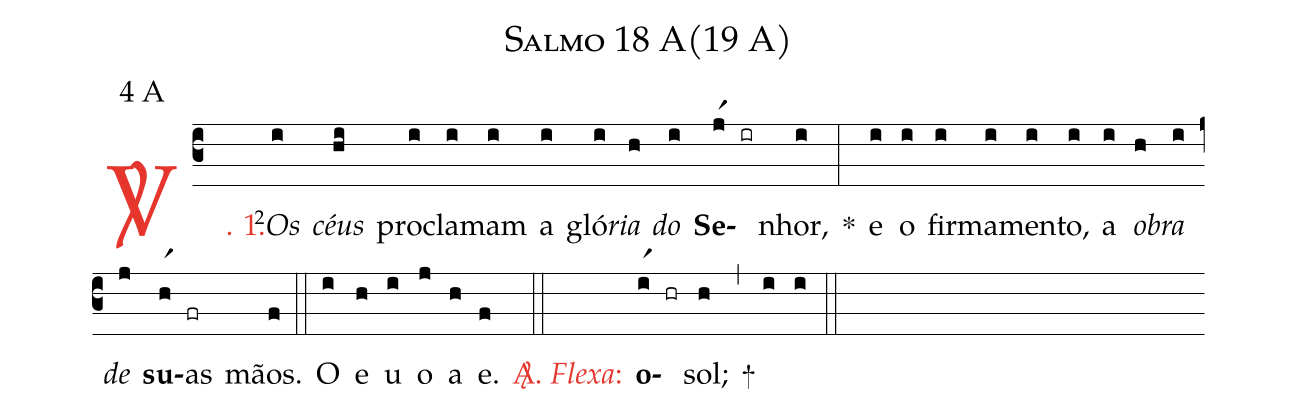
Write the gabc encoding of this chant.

name: Salmo 18 A(19 A);
mode: 4;
mode-differentia: A;
%%
(c3)

<c><sp>V/</sp>. 1.</c>() <v>\VSup{2}</v><i>Os</i>(i) <i>céus</i>(hi) pro(i)cla(i)mam(i) a(i) gló(i)<i>ria</i>(h) <i>do</i>(i) <b>Se</b>(jr1)(ir)nhor,(i) *(:) e(i) o(i) fir(i)ma(i)men(i)to,(i) a(i) <i>o</i>(h)<i>bra</i>(i) <i>de</i>(j) <b>su</b>(hr1)as(fr) mãos.(f) (::)

<eu>O(i) e(h) u(i) o(j) a(h) e.</eu>(f) <c><sp>A/</sp>.</c>(::)

<nlba><c><i>Flexa</i>:</c>() <b>o</b></nlba>(ir1)(hr) sol;(h) +(,) (i) (i) (::)
